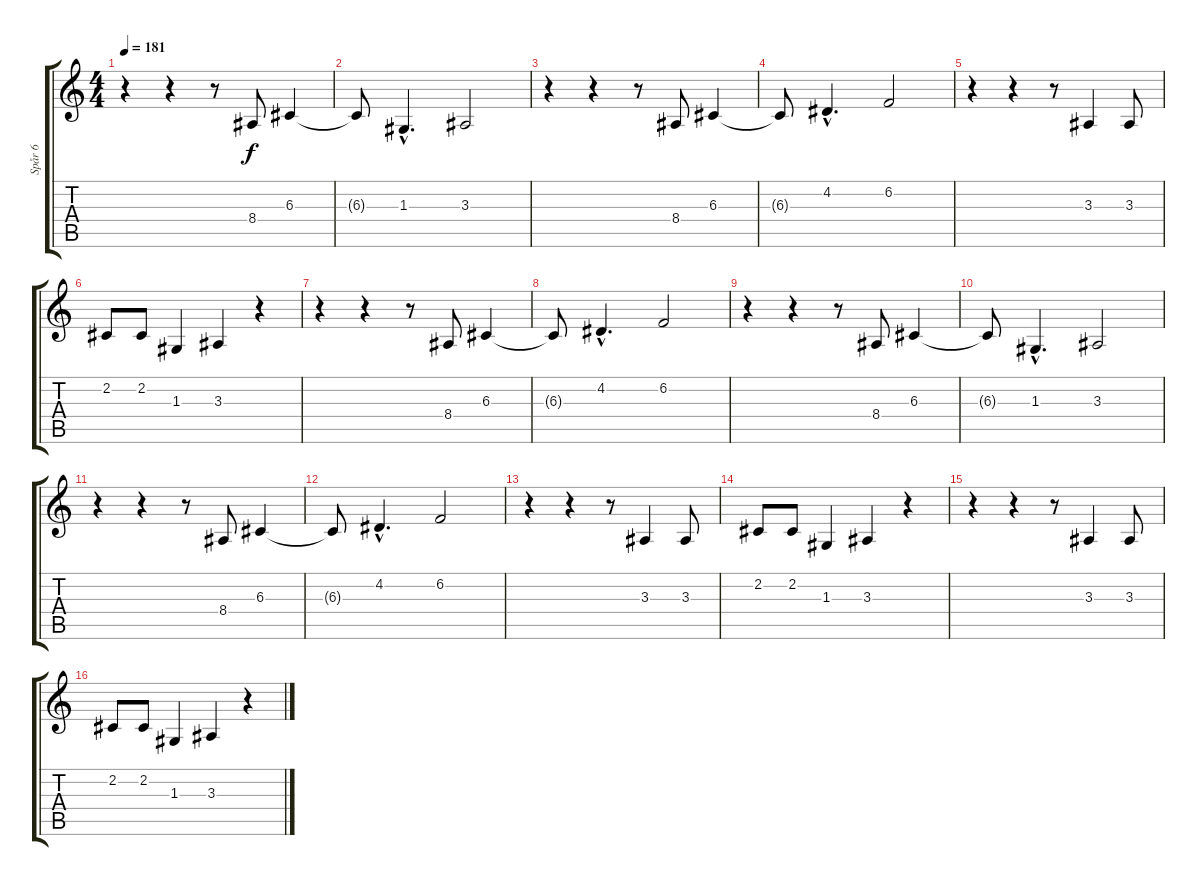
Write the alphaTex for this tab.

\track ("Spår 6" "Spår 6") {instrument fx5brightness}
\staff {score tabs}
\tuning (E4 B3 G3 D3 A2 E2) {hide}
\ts (4 4)
\tempo 181
\clef g2
\ks c
r.4{dy f} r.4 r.8 8.4.8 6.3.4 |
6.3{t}.8 1.3{hac}.4{d} 3.3.2 |
r.4 r.4 r.8 8.4.8 6.3.4 |
6.3{t}.8 4.2{hac}.4{d} 6.2.2 |
r.4 r.4 r.8 3.3.4 3.3.8 |
2.2.8 2.2.8 1.3.4 3.3.4 r.4 |
r.4 r.4 r.8 8.4.8 6.3.4 |
6.3{t}.8 4.2{hac}.4{d} 6.2.2 |
r.4 r.4 r.8 8.4.8 6.3.4 |
6.3{t}.8 1.3{hac}.4{d} 3.3.2 |
r.4 r.4 r.8 8.4.8 6.3.4 |
6.3{t}.8 4.2{hac}.4{d} 6.2.2 |
r.4 r.4 r.8 3.3.4 3.3.8 |
2.2.8 2.2.8 1.3.4 3.3.4 r.4 |
r.4 r.4 r.8 3.3.4 3.3.8 |
2.2.8 2.2.8 1.3.4 3.3.4 r.4
